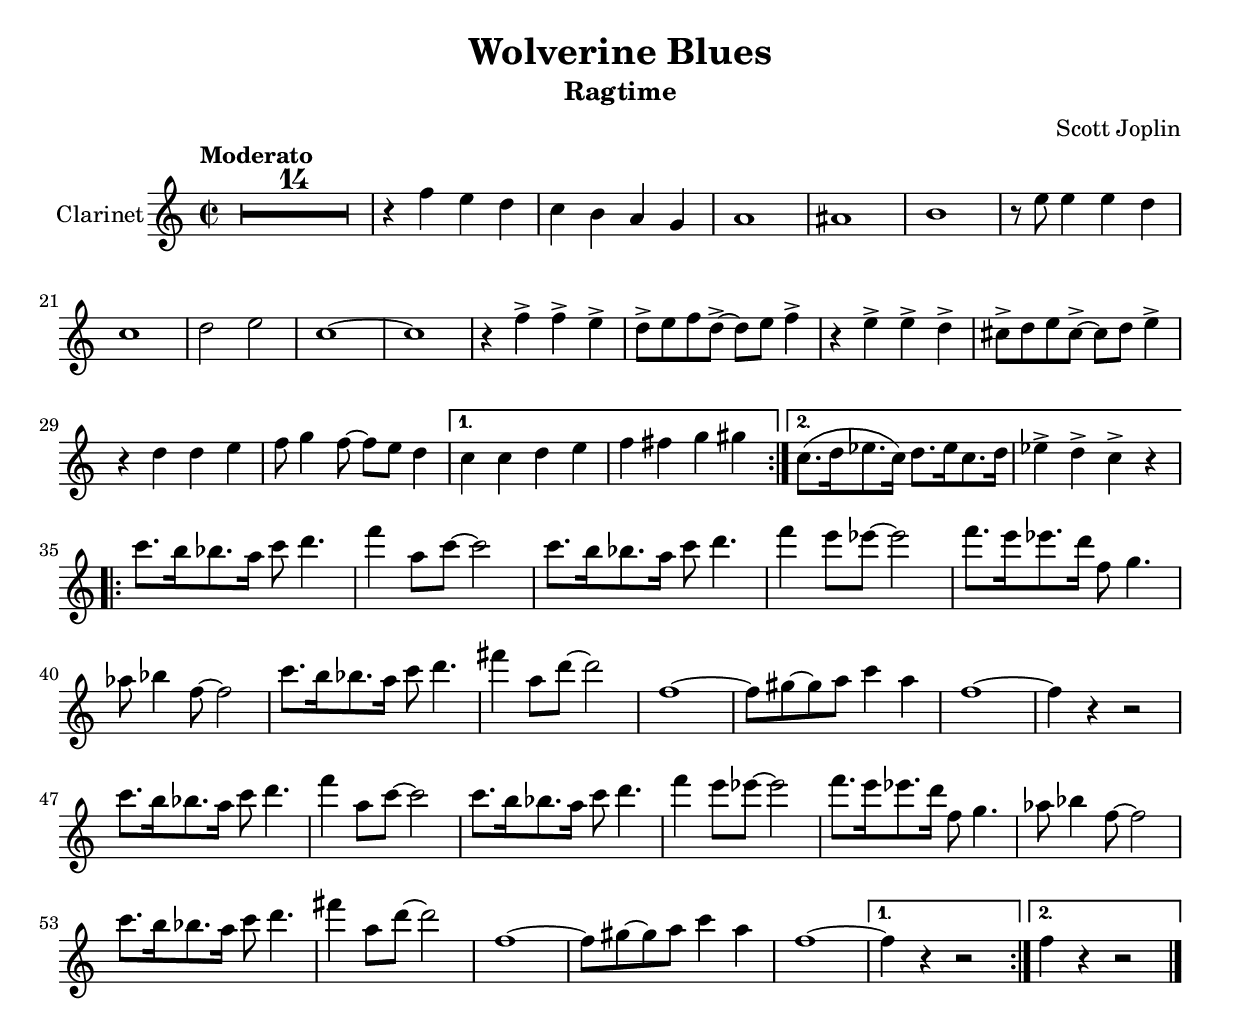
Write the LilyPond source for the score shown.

% Created on Sun May 15 16:43:59 CEST 2011
\version "2.12.0"

\header {
	title = "Wolverine Blues" 
 	subtitle = "Ragtime" 
 	composer = "Scott Joplin" 

}

mbreak = {}

\include "deutsch.ly"

staffViolin = \new Staff {
	\time 2/2
	\set Staff.instrumentName = "Clarinet"
	\set Staff.midiInstrument = "clarinet"
	\key b \major
	\clef treble
	\compressFullBarRests
	\relative c''	 { 
		\tempo "Moderato"
		
		\repeat volta 2 {
		R1*14
		r4 es4 d c
		b a g f
		g1
		gis
		a
		r8 d8 d4 d c
		b1
		c2 d
		b1~ \mbreak

		b1
		r4 es4-> es-> d->
		c8-> d es c~ -> c d es4->
		r4 d-> d-> c->
		h8-> c d h~ -> h c d4->
		r4 c4 c d
		es8 f4 es8~ es d c4
		}
		\alternative {
			{
				b4 b c d 
				es e f fis
			}
			{
				b,8.( c16 des8. b16) c8. des16 b8. c16
				des4-> c-> b-> r4 \mbreak
			}
		}
		
		\repeat volta 2 {
			b'8. a16 as8. g16 b8 c4.
			es4 g,8 b~ b2
			b8. a16 as8. g16 b8 c4.
			es4 d8 des~ des2
			es8. d16 des8. c16 es,8 f4.
			ges8 as4 es8~ es2 \mbreak
			
			b'8. a16 as8. g16 b8 c4.
			e4 g,8 c~ c2
			es,1~
			es8 fis~ fis g b4 g
			es1~
			es4 r4 r2 \mbreak
			
			b'8. a16 as8. g16 b8 c4.
			es4 g,8 b~ b2
			b8. a16 as8. g16 b8 c4.
			es4 d8 des~ des2
			es8. d16 des8. c16 es,8 f4.
			ges8 as4 es8~ es2			
			b'8. a16 as8. g16 b8 c4. \mbreak 
			
			e4 g,8 c~ c2
			es,1~
			es8 fis~ fis g b4 g
			es1~			
		}
		\alternative {
			{
				es4 r4 r2
			}
			{
				es4 r4 r2
			}
		}
		
	\bar "|."
	}

}


\score {
	<<
		\transpose b c' {
		\staffViolin
		}
	>>
	
	

  \layout {
  }
}

\paper {
}


